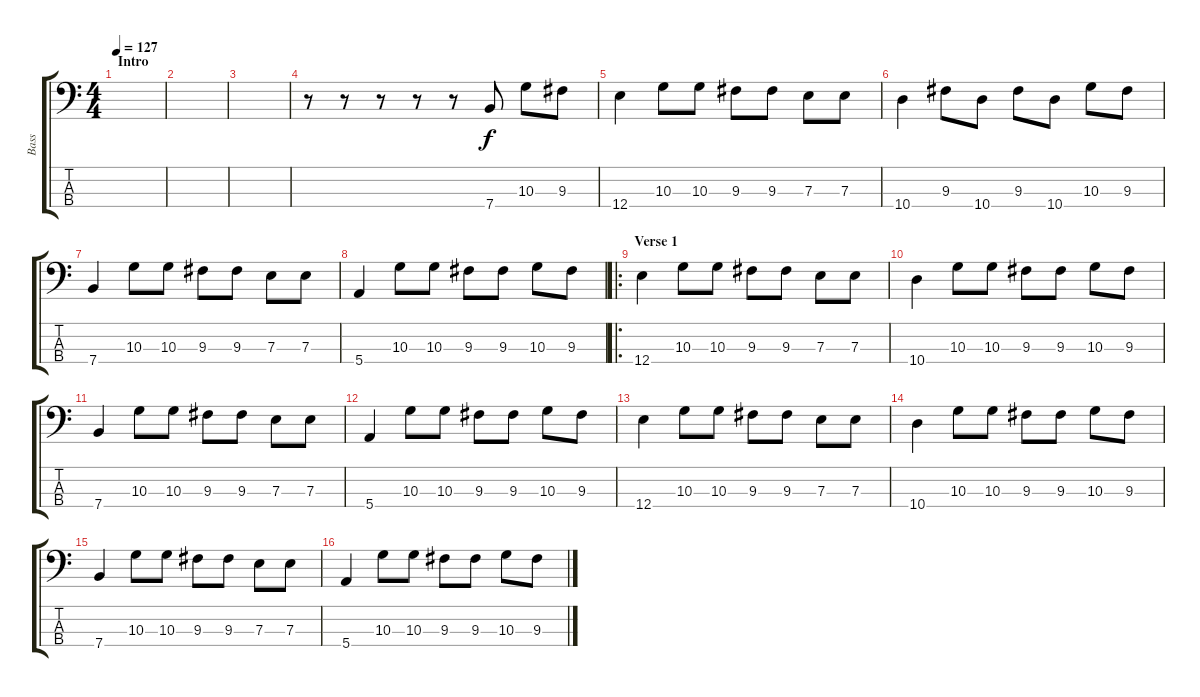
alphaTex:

\track ("Bass" "Bass") {instrument electricbasspick}
\staff {score tabs}
\tuning (G2 D2 A1 E1) {hide}
\ts (4 4)
\section ("" "Intro")
\tempo 127
\clef f4
\ks c
|
|
|
r.8 r.8 r.8 r.8 r.8 7.4.8 10.3.8 9.3.8 |
12.4.4 10.3.8 10.3.8 9.3.8 9.3.8 7.3.8 7.3.8 |
10.4.4 9.3.8 10.4.8 9.3.8 10.4.8 10.3.8 9.3.8 |
7.4.4 10.3.8 10.3.8 9.3.8 9.3.8 7.3.8 7.3.8 |
5.4.4 10.3.8 10.3.8 9.3.8 9.3.8 10.3.8 9.3.8 |
\ro
\section ("" "Verse 1")
12.4.4 10.3.8 10.3.8 9.3.8 9.3.8 7.3.8 7.3.8 |
10.4.4 10.3.8 10.3.8 9.3.8 9.3.8 10.3.8 9.3.8 |
7.4.4 10.3.8 10.3.8 9.3.8 9.3.8 7.3.8 7.3.8 |
5.4.4 10.3.8 10.3.8 9.3.8 9.3.8 10.3.8 9.3.8 |
12.4.4 10.3.8 10.3.8 9.3.8 9.3.8 7.3.8 7.3.8 |
10.4.4 10.3.8 10.3.8 9.3.8 9.3.8 10.3.8 9.3.8 |
7.4.4 10.3.8 10.3.8 9.3.8 9.3.8 7.3.8 7.3.8 |
5.4.4 10.3.8 10.3.8 9.3.8 9.3.8 10.3.8 9.3.8
